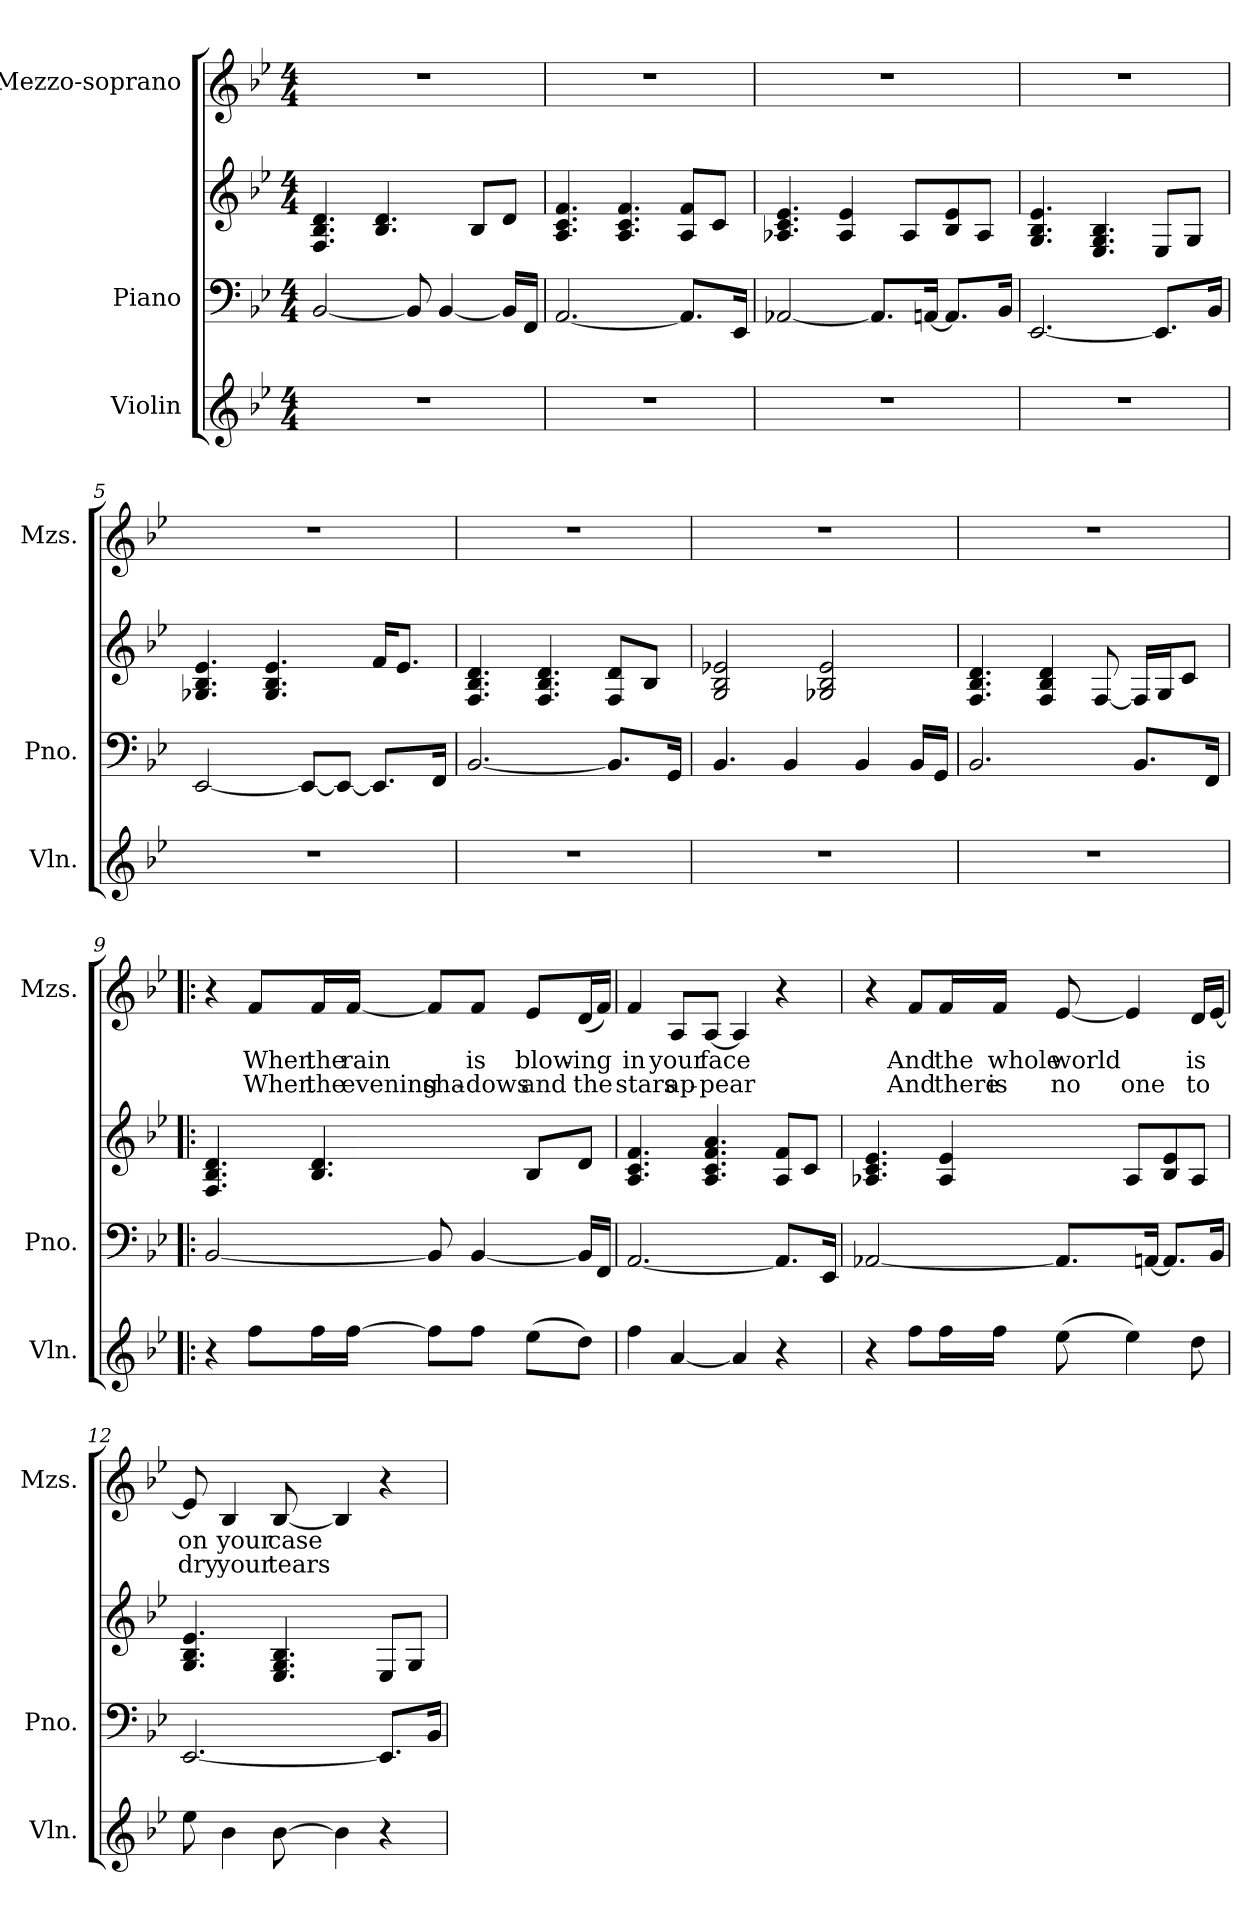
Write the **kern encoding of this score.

**kern	**kern	**kern	**kern	**text	**text
*part3	*part2	*part2	*part1	*part1	*part1
*staff4	*staff3	*staff2	*staff1	*staff1	*staff1
*I"Violin	*I"Piano	*	*I"Mezzo-soprano	*	*
*I'Vln.	*I'Pno.	*	*I'Mzs.	*	*
*clefG2	*clefF4	*clefG2	*clefG2	*	*
*k[b-e-]	*k[b-e-]	*k[b-e-]	*k[b-e-]	*	*
*M4/4	*M4/4	*M4/4	*M4/4	*	*
*MM80	*MM80	*MM80	*MM80	*	*
=1	=1	=1	=1	=1	=1
1r	[2BB-/	4.F/ 4.B-/ 4.d/	1r	.	.
.	.	4.B-/ 4.d/	.	.	.
.	8BB-/]	.	.	.	.
.	[4BB-/	.	.	.	.
.	.	8B-/L	.	.	.
.	16BB-/LL]	8d/J	.	.	.
.	16FF/JJ	.	.	.	.
=2	=2	=2	=2	=2	=2
1r	[2.AA/	4.A/ 4.c/ 4.f/	1r	.	.
.	.	4.A/ 4.c/ 4.f/	.	.	.
.	8.AA/L]	8A/ 8f/L	.	.	.
.	.	8c/J	.	.	.
.	16EE-/Jk	.	.	.	.
=3	=3	=3	=3	=3	=3
1r	[2AA-X/	4.A-X/ 4.c/ 4.e-/	1r	.	.
.	.	4A-/ 4e-/	.	.	.
.	8.AA-/L]	.	.	.	.
.	.	8A-/L	.	.	.
.	[16AAn/Jk	.	.	.	.
.	8.AA/L]	8B-/ 8e-/	.	.	.
.	.	8A-/J	.	.	.
.	16BB-/Jk	.	.	.	.
=4	=4	=4	=4	=4	=4
1r	[2.EE-/	4.G/ 4.B-/ 4.e-/	1r	.	.
.	.	4.E-/ 4.G/ 4.B-/	.	.	.
.	8.EE-/L]	8E-/L	.	.	.
.	.	8G/J	.	.	.
.	16BB-/Jk	.	.	.	.
=5	=5	=5	=5	=5	=5
1r	[2EE-/	4.G-X/ 4.B-/ 4.e-/	1r	.	.
.	.	4.G-/ 4.B-/ 4.e-/	.	.	.
.	8EE-/L_	.	.	.	.
.	8EE-/J_	.	.	.	.
.	8.EE-/L]	16f/KL	.	.	.
.	.	8.e-/J	.	.	.
.	16FF/Jk	.	.	.	.
=6	=6	=6	=6	=6	=6
1r	[2.BB-/	4.F/ 4.B-/ 4.d/	1r	.	.
.	.	4.F/ 4.B-/ 4.d/	.	.	.
.	8.BB-/L]	8F/ 8d/L	.	.	.
.	.	8B-/J	.	.	.
.	16GG/Jk	.	.	.	.
=7	=7	=7	=7	=7	=7
1r	4.BB-/	2G/ 2B-/ 2e-X/	1r	.	.
.	4BB-/	.	.	.	.
.	.	2G-X/ 2B-/ 2e-/	.	.	.
.	4BB-/	.	.	.	.
.	16BB-/LL	.	.	.	.
.	16GG/JJ	.	.	.	.
!!LO:LB:g=z
=8	=8	=8	=8	=8	=8
1r	2.BB-/	4.F/ 4.B-/ 4.d/	1r	.	.
.	.	4F/ 4B-/ 4d/	.	.	.
.	.	[8F/	.	.	.
.	8.BB-/L	16F/LL]	.	.	.
.	.	16G/J	.	.	.
.	.	8c/J	.	.	.
.	16FF/Jk	.	.	.	.
=9!|:	=9!|:	=9!|:	=9!|:	=9!|:	=9!|:
4r	[2BB-/	4.F/ 4.B-/ 4.d/	4r	.	.
!	!	!	!	!LO:LY:b	!LO:LY:b
8ff\L	.	.	8f/L	When	When
!	!	!	!	!LO:LY:b	!LO:LY:b
16ff\L	.	4.B-/ 4.d/	16f/L	the	the
!	!	!	!	!LO:LY:b	!LO:LY:b
[16ff\JJ	.	.	[16f/JJ	rain	evening
!	!	!	!	!	!LO:LY:b
8ff\L]	8BB-/]	.	8f/L]	.	sha-
!	!	!	!	!LO:LY:b	!LO:LY:b
8ff\J	[4BB-/	.	8f/J	is	-dows
!	!	!	!	!LO:LY:b	!LO:LY:b
(8ee-\L	.	8B-/L	8e-/L	blow-	and
!	!	!	!	!LO:LY:b	!LO:LY:b
8dd\J)	16BB-/LL]	8d/J	(16d/L	-ing	the
.	16FF/JJ	.	16f/JJ)	.	.
=10	=10	=10	=10	=10	=10
!	!	!	!	!LO:LY:b	!LO:LY:b
4ff\	[2.AA/	4.A/ 4.c/ 4.f/	4f/	in	stars
!	!	!	!	!LO:LY:b	!LO:LY:b
[4a/	.	.	8A/L	your	ap-
!	!	!	!	!LO:LY:b	!LO:LY:b
.	.	4.A/ 4.c/ 4.f/ 4.a/	[8A/J	face	-pear
4a/]	.	.	4A/]	.	.
4r	8.AA/L]	8A/ 8f/L	4r	.	.
.	.	8c/J	.	.	.
.	16EE-/Jk	.	.	.	.
!!LO:LB:g=z
=11	=11	=11	=11	=11	=11
4r	[2AA-X/	4.A-X/ 4.c/ 4.e-/	4r	.	.
!	!	!	!	!LO:LY:b	!LO:LY:b
8ff\L	.	.	8f/L	And	And
!	!	!	!	!LO:LY:b	!LO:LY:b
16ff\L	.	4A-/ 4e-/	16f/L	the	there
!	!	!	!	!LO:LY:b	!LO:LY:b
16ff\JJ	.	.	16f/JJ	whole	is
!	!	!	!	!LO:LY:b	!LO:LY:b
(8ee-\	8.AA-/L]	.	[8e-/	world	no
!	!	!	!	!	!LO:LY:b
4ee-\)	.	8A-/L	4e-/]	.	one
.	[16AAn/Jk	.	.	.	.
.	8.AA/L]	8B-/ 8e-/	.	.	.
!	!	!	!	!LO:LY:b	!LO:LY:b
8dd\	.	8A-/J	16d/LL	is	to
.	16BB-/Jk	.	[16e-/JJ	.	.
=12	=12	=12	=12	=12	=12
!	!	!	!	!LO:LY:b	!LO:LY:b
8ee-\	[2.EE-/	4.G/ 4.B-/ 4.e-/	8e-/]	on	dry
!	!	!	!	!LO:LY:b	!LO:LY:b
4b-\	.	.	4B-/	your	your
!	!	!	!	!LO:LY:b	!LO:LY:b
[8b-\	.	4.E-/ 4.G/ 4.B-/	[8B-/	case	tears
4b-\]	.	.	4B-/]	.	.
4r	8.EE-/L]	8E-/L	4r	.	.
.	.	8G/J	.	.	.
.	16BB-/Jk	.	.	.	.
=	=	=	=	=	=
*-	*-	*-	*-	*-	*-
